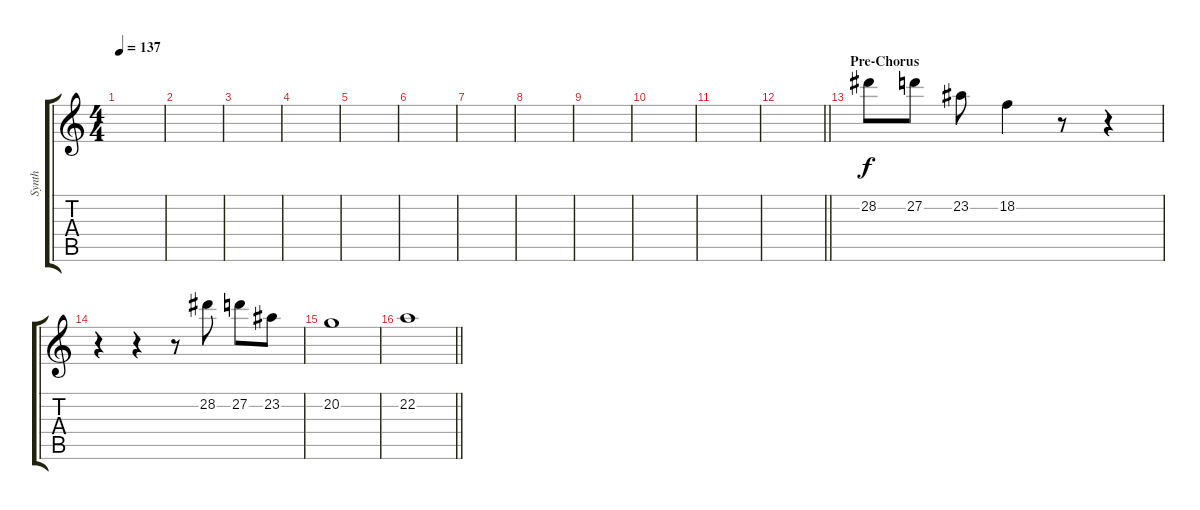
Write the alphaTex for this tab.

\track ("Synth" "Synth") {instrument lead2sawtooth}
\staff {score tabs}
\tuning (E4 B3 G3 D3 A2 E2) {hide}
\ts (4 4)
\tempo 137
\clef g2
\ks c
|
|
|
|
|
|
|
|
|
|
|
\barLineRight lightlight
|
\section ("" "Pre-Chorus")
28.2.8{instrument whistle} 27.2.8 23.2.8 18.2.4 r.8 r.4 |
r.4 r.4 r.8 28.2.8 27.2.8 23.2.8 |
20.2.1 |
\barLineRight lightlight
22.2.1
